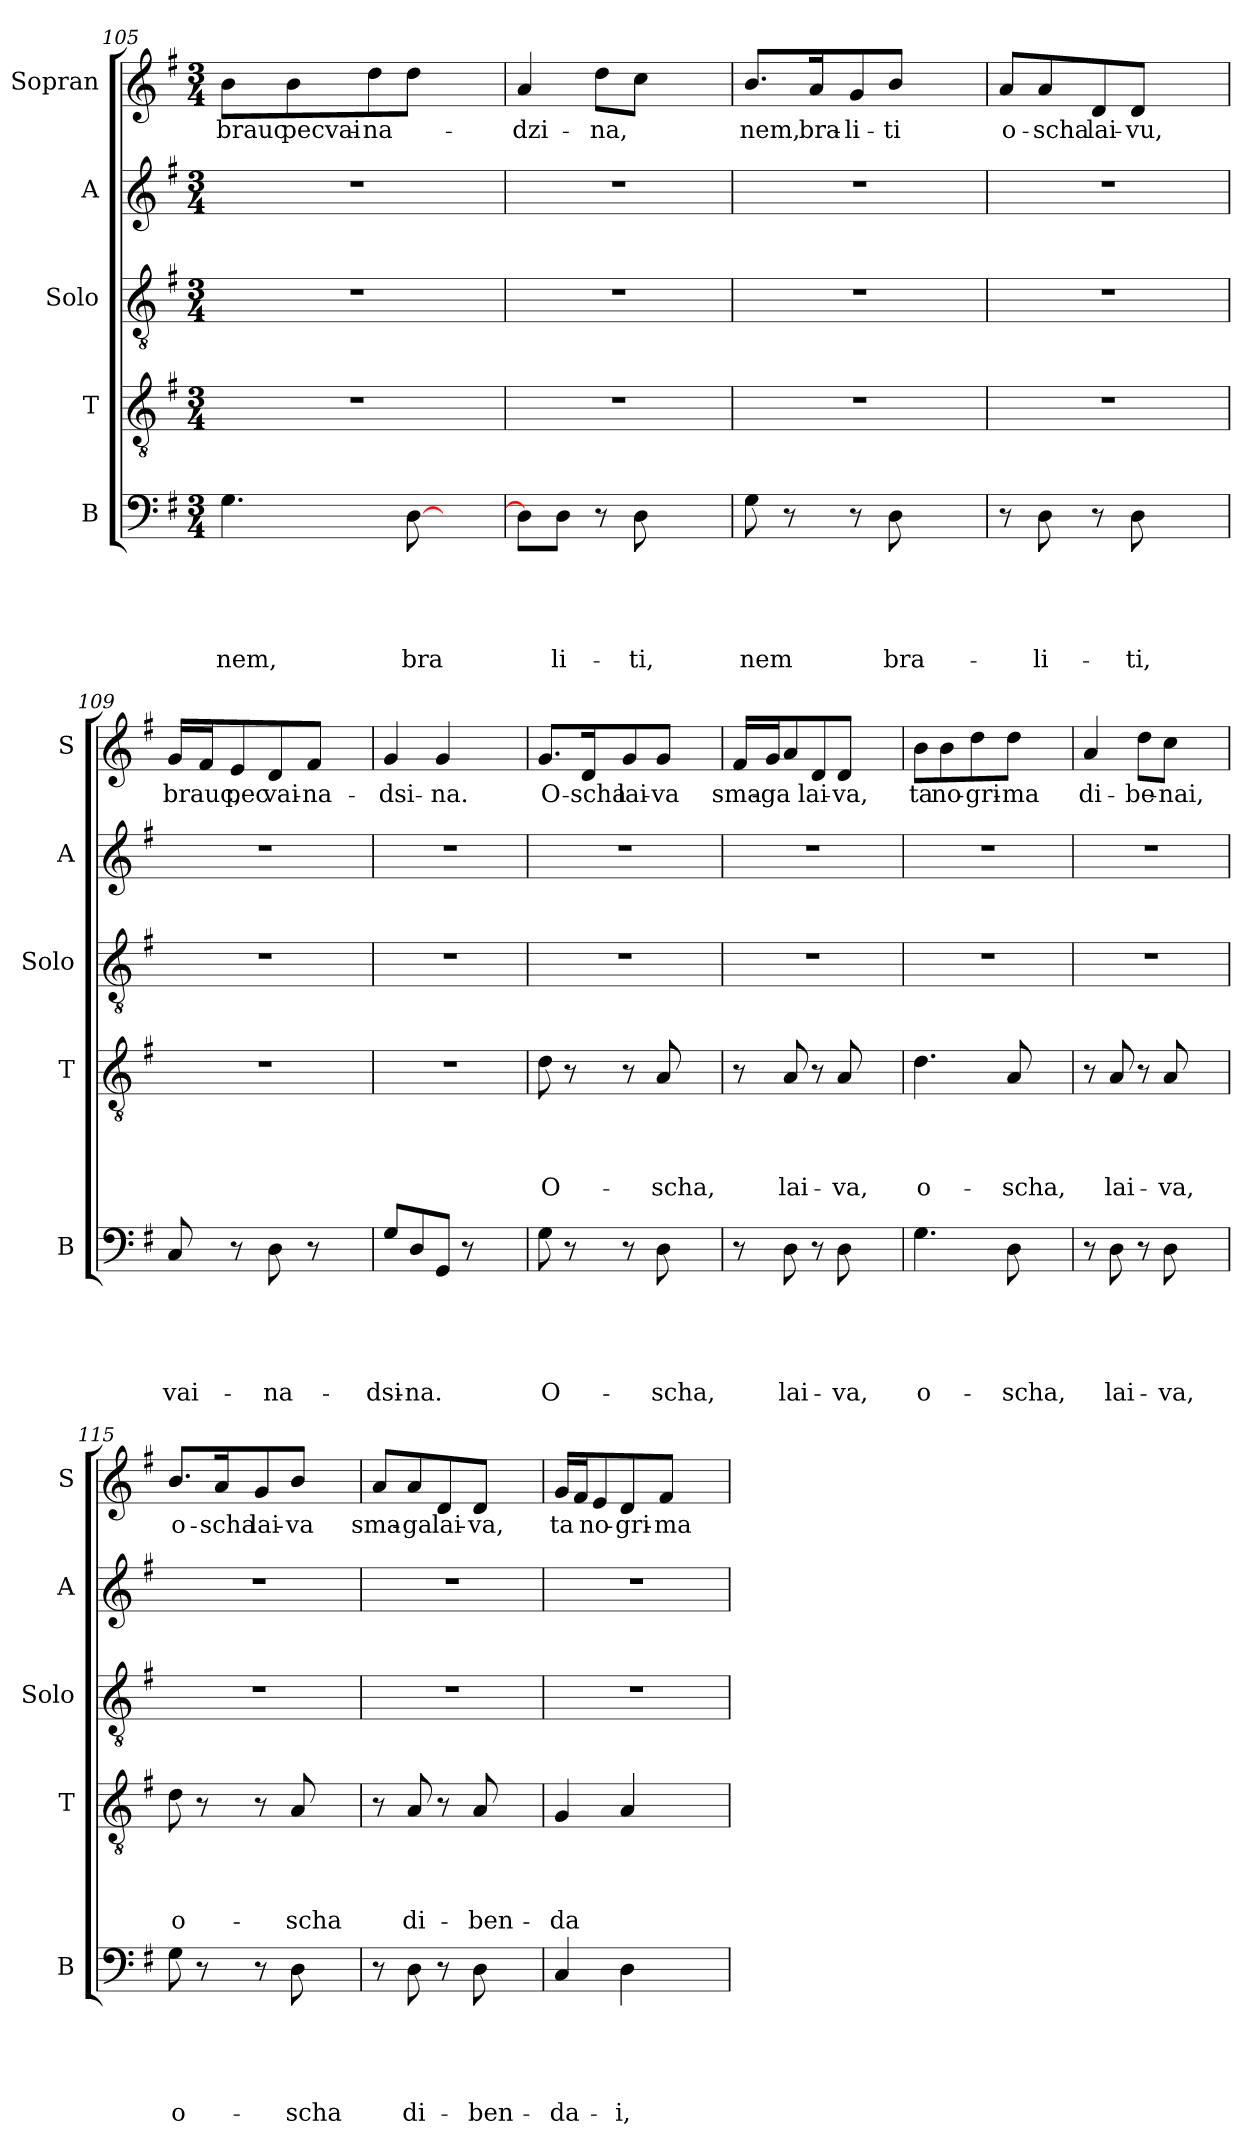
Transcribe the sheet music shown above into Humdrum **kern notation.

**kern	**text	**text	**text	**text	**text	**kern	**text	**text	**text	**text	**kern	**kern	**kern	**text
*part5	*part5	*part5	*part5	*part5	*part5	*part4	*part4	*part4	*part4	*part4	*part3	*part2	*part1	*part1
*staff5	*staff5	*staff5	*staff5	*staff5	*staff5	*staff4	*staff4	*staff4	*staff4	*staff4	*staff3	*staff2	*staff1	*staff1
*I"B	*	*	*	*	*	*I"T	*	*	*	*	*I"Solo	*I"A	*I"Sopran	*
*I'B	*	*	*	*	*	*I'T	*	*	*	*	*I'Solo	*I'A	*I'S	*
*clefF4	*	*	*	*	*	*clefGv2	*	*	*	*	*clefGv2	*clefG2	*clefG2	*
*k[f#]	*	*	*	*	*	*k[f#]	*	*	*	*	*k[f#]	*k[f#]	*k[f#]	*
*G:	*	*	*	*	*	*G:	*	*	*	*	*G:	*G:	*G:	*
*M3/4	*	*	*	*	*	*M3/4	*	*	*	*	*M3/4	*M3/4	*M3/4	*
=105	=105	=105	=105	=105	=105	=105	=105	=105	=105	=105	=105	=105	=105	=105
!	!	!	!	!	!LO:LY:b	!	!	!	!	!	!	!	!	!LO:LY:b
4.G\	.	.	.	.	nem,	2.r	.	.	.	.	2.r	2.r	8b\L	brauc
!	!	!	!	!	!	!	!	!	!	!	!	!	!	!LO:LY:b
.	.	.	.	.	.	.	.	.	.	.	.	.	8b\	pecvai-
!	!	!	!	!	!	!	!	!	!	!	!	!	!	!LO:LY:b
.	.	.	.	.	.	.	.	.	.	.	.	.	8dd\	-na-
!	!	!	!	!	!LO:LY:b	!	!	!	!	!	!	!	!	!
[>8D\	.	.	.	.	bra	.	.	.	.	.	.	.	8dd\J	.
4ryy	.	.	.	.	.	.	.	.	.	.	.	.	4ryy	.
=106	=106	=106	=106	=106	=106	=106	=106	=106	=106	=106	=106	=106	=106	=106
!	!	!	!	!	!	!	!	!	!	!	!	!	!	!LO:LY:b
8D\L]	.	.	.	.	.	2.r	.	.	.	.	2.r	2.r	4a/	-dzi-
!	!	!	!	!	!LO:LY:b	!	!	!	!	!	!	!	!	!
8D\J	.	.	.	.	li-	.	.	.	.	.	.	.	.	.
!	!	!	!	!	!	!	!	!	!	!	!	!	!	!LO:LY:b
8r	.	.	.	.	.	.	.	.	.	.	.	.	8dd\L	-na,
!	!	!	!	!	!LO:LY:b	!	!	!	!	!	!	!	!	!
8D\	.	.	.	.	-ti,	.	.	.	.	.	.	.	8cc\J	.
4ryy	.	.	.	.	.	.	.	.	.	.	.	.	4ryy	.
=107	=107	=107	=107	=107	=107	=107	=107	=107	=107	=107	=107	=107	=107	=107
!	!	!	!	!	!LO:LY:b	!	!	!	!	!	!	!	!	!LO:LY:b
8G\	.	.	.	.	nem	2.r	.	.	.	.	2.r	2.r	8.b/L	nem,
8r	.	.	.	.	.	.	.	.	.	.	.	.	.	.
!	!	!	!	!	!	!	!	!	!	!	!	!	!	!LO:LY:b
.	.	.	.	.	.	.	.	.	.	.	.	.	16a/k	bra-
!	!	!	!	!	!	!	!	!	!	!	!	!	!	!LO:LY:b:rj
8r	.	.	.	.	.	.	.	.	.	.	.	.	8g/	-li-
!	!	!	!	!	!LO:LY:b	!	!	!	!	!	!	!	!	!LO:LY:b:rj
8D\	.	.	.	.	bra-	.	.	.	.	.	.	.	8b/J	-ti
4ryy	.	.	.	.	.	.	.	.	.	.	.	.	4ryy	.
=108	=108	=108	=108	=108	=108	=108	=108	=108	=108	=108	=108	=108	=108	=108
!	!	!	!	!	!	!	!	!	!	!	!	!	!	!LO:LY:b
8r	.	.	.	.	.	2.r	.	.	.	.	2.r	2.r	8a/L	o-
!	!	!	!	!	!LO:LY:b	!	!	!	!	!	!	!	!	!LO:LY:b
8D\	.	.	.	.	-li-	.	.	.	.	.	.	.	8a/	-scha
!	!	!	!	!	!	!	!	!	!	!	!	!	!	!LO:LY:b
8r	.	.	.	.	.	.	.	.	.	.	.	.	8d/	lai-
!	!	!	!	!	!LO:LY:b	!	!	!	!	!	!	!	!	!LO:LY:b
8D\	.	.	.	.	-ti,	.	.	.	.	.	.	.	8d/J	-vu,
4ryy	.	.	.	.	.	.	.	.	.	.	.	.	4ryy	.
=109	=109	=109	=109	=109	=109	=109	=109	=109	=109	=109	=109	=109	=109	=109
!	!	!	!	!	!LO:LY:b	!	!	!	!	!	!	!	!	!LO:LY:b
8C/	.	.	.	.	vai-	2.r	.	.	.	.	2.r	2.r	16g/LL	brauc,
.	.	.	.	.	.	.	.	.	.	.	.	.	16f#/J	.
!	!	!	!	!	!	!	!	!	!	!	!	!	!	!LO:LY:b
8r	.	.	.	.	.	.	.	.	.	.	.	.	8e/	pec
!	!	!	!	!	!LO:LY:b	!	!	!	!	!	!	!	!	!LO:LY:b
8D\	.	.	.	.	-na-	.	.	.	.	.	.	.	8d/	vai-
!	!	!	!	!	!	!	!	!	!	!	!	!	!	!LO:LY:b:rj
8r	.	.	.	.	.	.	.	.	.	.	.	.	8f#/J	-na-
4ryy	.	.	.	.	.	.	.	.	.	.	.	.	4ryy	.
=110	=110	=110	=110	=110	=110	=110	=110	=110	=110	=110	=110	=110	=110	=110
!	!	!	!	!	!LO:LY:b	!	!	!	!	!	!	!	!	!LO:LY:b
8G/L	.	.	.	.	-dsi-	2.r	.	.	.	.	2.r	2.r	4g/	-dsi-
!	!	!	!	!	!LO:LY:b	!	!	!	!	!	!	!	!	!
8D/	.	.	.	.	-na.	.	.	.	.	.	.	.	.	.
!	!	!	!	!	!	!	!	!	!	!	!	!	!	!LO:LY:b
8GG/J	.	.	.	.	.	.	.	.	.	.	.	.	4g/	-na.
8r	.	.	.	.	.	.	.	.	.	.	.	.	.	.
4ryy	.	.	.	.	.	.	.	.	.	.	.	.	4ryy	.
!!LO:LB:g=z
=111	=111	=111	=111	=111	=111	=111	=111	=111	=111	=111	=111	=111	=111	=111
!	!	!	!	!	!LO:LY:b	!	!	!	!	!LO:LY:b	!	!	!	!LO:LY:b
8G\	.	.	.	.	O-	8d\	.	.	.	O-	2.r	2.r	8.g/L	O-
8r	.	.	.	.	.	8r	.	.	.	.	.	.	.	.
!	!	!	!	!	!	!	!	!	!	!	!	!	!	!LO:LY:b
.	.	.	.	.	.	.	.	.	.	.	.	.	16d/k	-scha
!	!	!	!	!	!	!	!	!	!	!	!	!	!	!LO:LY:b
8r	.	.	.	.	.	8r	.	.	.	.	.	.	8g/	lai-
!	!	!	!	!	!LO:LY:b	!	!	!	!	!LO:LY:b	!	!	!	!LO:LY:b
8D\	.	.	.	.	-scha,	8A/	.	.	.	-scha,	.	.	8g/J	-va
4ryy	.	.	.	.	.	4ryy	.	.	.	.	.	.	4ryy	.
=112	=112	=112	=112	=112	=112	=112	=112	=112	=112	=112	=112	=112	=112	=112
!	!	!	!	!	!	!	!	!	!	!	!	!	!	!LO:LY:b
8r	.	.	.	.	.	8r	.	.	.	.	2.r	2.r	16f#/LL	sma-
!	!	!	!	!	!	!	!	!	!	!	!	!	!	!LO:LY:b
.	.	.	.	.	.	.	.	.	.	.	.	.	16g/J	-ga
!	!	!	!	!	!LO:LY:b	!	!	!	!	!LO:LY:b	!	!	!	!
8D\	.	.	.	.	lai-	8A/	.	.	.	lai-	.	.	8a/	.
!	!	!	!	!	!	!	!	!	!	!	!	!	!	!LO:LY:b
8r	.	.	.	.	.	8r	.	.	.	.	.	.	8d/	lai-
!	!	!	!	!	!LO:LY:b	!	!	!	!	!LO:LY:b	!	!	!	!LO:LY:b:rj
8D\	.	.	.	.	-va,	8A/	.	.	.	-va,	.	.	8d/J	-va,
4ryy	.	.	.	.	.	4ryy	.	.	.	.	.	.	4ryy	.
=113	=113	=113	=113	=113	=113	=113	=113	=113	=113	=113	=113	=113	=113	=113
!	!	!	!	!	!LO:LY:b	!	!	!	!	!LO:LY:b	!	!	!	!LO:LY:b
4.G\	.	.	.	.	o-	4.d\	.	.	.	o-	2.r	2.r	8b\L	ta
!	!	!	!	!	!	!	!	!	!	!	!	!	!	!LO:LY:b
.	.	.	.	.	.	.	.	.	.	.	.	.	8b\	no-
!	!	!	!	!	!	!	!	!	!	!	!	!	!	!LO:LY:b
.	.	.	.	.	.	.	.	.	.	.	.	.	8dd\	-gri-
!	!	!	!	!	!LO:LY:b	!	!	!	!	!LO:LY:b	!	!	!	!LO:LY:b:rj
8D\	.	.	.	.	-scha,	8A/	.	.	.	-scha,	.	.	8dd\J	-ma
4ryy	.	.	.	.	.	4ryy	.	.	.	.	.	.	4ryy	.
=114	=114	=114	=114	=114	=114	=114	=114	=114	=114	=114	=114	=114	=114	=114
!	!	!	!	!	!	!	!	!	!	!	!	!	!	!LO:LY:b
8r	.	.	.	.	.	8r	.	.	.	.	2.r	2.r	4a/	di-
!	!	!	!	!	!LO:LY:b	!	!	!	!	!LO:LY:b	!	!	!	!
8D\	.	.	.	.	lai-	8A/	.	.	.	lai-	.	.	.	.
!	!	!	!	!	!	!	!	!	!	!	!	!	!	!LO:LY:b
8r	.	.	.	.	.	8r	.	.	.	.	.	.	8dd\L	-be-
!	!	!	!	!	!LO:LY:b	!	!	!	!	!LO:LY:b	!	!	!	!LO:LY:b
8D\	.	.	.	.	-va,	8A/	.	.	.	-va,	.	.	8cc\J	-nai,
4ryy	.	.	.	.	.	4ryy	.	.	.	.	.	.	4ryy	.
=115	=115	=115	=115	=115	=115	=115	=115	=115	=115	=115	=115	=115	=115	=115
!	!	!	!	!	!LO:LY:b	!	!	!	!	!LO:LY:b	!	!	!	!LO:LY:b
8G\	.	.	.	.	o-	8d\	.	.	.	o-	2.r	2.r	8.b/L	o-
8r	.	.	.	.	.	8r	.	.	.	.	.	.	.	.
!	!	!	!	!	!	!	!	!	!	!	!	!	!	!LO:LY:b
.	.	.	.	.	.	.	.	.	.	.	.	.	16a/k	-scha
!	!	!	!	!	!	!	!	!	!	!	!	!	!	!LO:LY:b
8r	.	.	.	.	.	8r	.	.	.	.	.	.	8g/	lai-
!	!	!	!	!	!LO:LY:b	!	!	!	!	!LO:LY:b	!	!	!	!LO:LY:b:rj
8D\	.	.	.	.	-scha	8A/	.	.	.	-scha	.	.	8b/J	-va
4ryy	.	.	.	.	.	4ryy	.	.	.	.	.	.	4ryy	.
=116	=116	=116	=116	=116	=116	=116	=116	=116	=116	=116	=116	=116	=116	=116
!	!	!	!	!	!	!	!	!	!	!	!	!	!	!LO:LY:b
8r	.	.	.	.	.	8r	.	.	.	.	2.r	2.r	8a/L	sma-
!	!	!	!	!	!LO:LY:b	!	!	!	!	!LO:LY:b	!	!	!	!LO:LY:b:rj
8D\	.	.	.	.	di-	8A/	.	.	.	di-	.	.	8a/	-ga
!	!	!	!	!	!	!	!	!	!	!	!	!	!	!LO:LY:b
8r	.	.	.	.	.	8r	.	.	.	.	.	.	8d/	lai-
!	!	!	!	!	!LO:LY:b	!	!	!	!	!LO:LY:b	!	!	!	!LO:LY:b:rj
8D\	.	.	.	.	-ben-	8A/	.	.	.	-ben-	.	.	8d/J	-va,
4ryy	.	.	.	.	.	4ryy	.	.	.	.	.	.	4ryy	.
=117	=117	=117	=117	=117	=117	=117	=117	=117	=117	=117	=117	=117	=117	=117
!	!	!	!	!	!LO:LY:b	!	!	!	!	!LO:LY:b	!	!	!	!LO:LY:b
4C/	.	.	.	.	-da-	4G/	.	.	.	-da	2.r	2.r	16g/LL	ta
.	.	.	.	.	.	.	.	.	.	.	.	.	16f#/J	.
!	!	!	!	!	!	!	!	!	!	!	!	!	!	!LO:LY:b
.	.	.	.	.	.	.	.	.	.	.	.	.	8e/	no-
!	!	!	!	!	!LO:LY:b	!	!	!	!	!	!	!	!	!LO:LY:b
4D\	.	.	.	.	-i,	4A/	.	.	.	.	.	.	8d/	-gri-
!	!	!	!	!	!	!	!	!	!	!	!	!	!	!LO:LY:b:rj
.	.	.	.	.	.	.	.	.	.	.	.	.	8f#/J	-ma
4ryy	.	.	.	.	.	4ryy	.	.	.	.	.	.	4ryy	.
=	=	=	=	=	=	=	=	=	=	=	=	=	=	=
*-	*-	*-	*-	*-	*-	*-	*-	*-	*-	*-	*-	*-	*-	*-
